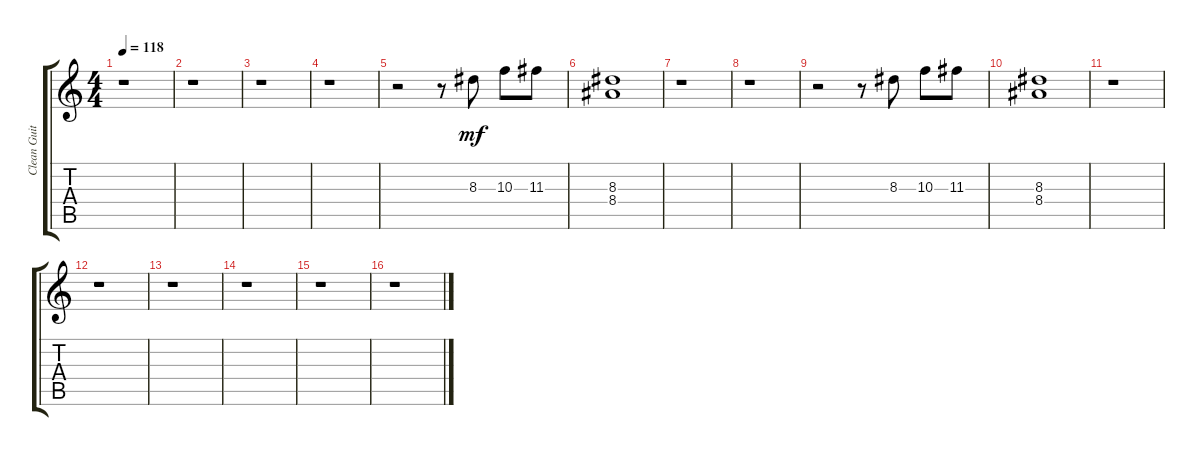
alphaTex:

\track ("Clean Guitar" "Clean Guit") {instrument electricguitarjazz}
\staff {score tabs}
\tuning (E4 B3 G3 D3 A2 E2) {hide}
\ts (4 4)
\tempo 118
\clef g2
\ks c
r.1{dy f} |
r.1 |
r.1 |
r.1 |
r.2 r.8 8.3.8{dy mf} 10.3.8 11.3.8 |
(8.3 8.4).1 |
r.1 |
r.1 |
r.2 r.8 8.3.8 10.3.8 11.3.8 |
(8.3 8.4).1 |
r.1 |
r.1 |
r.1 |
r.1 |
r.1 |
r.1
